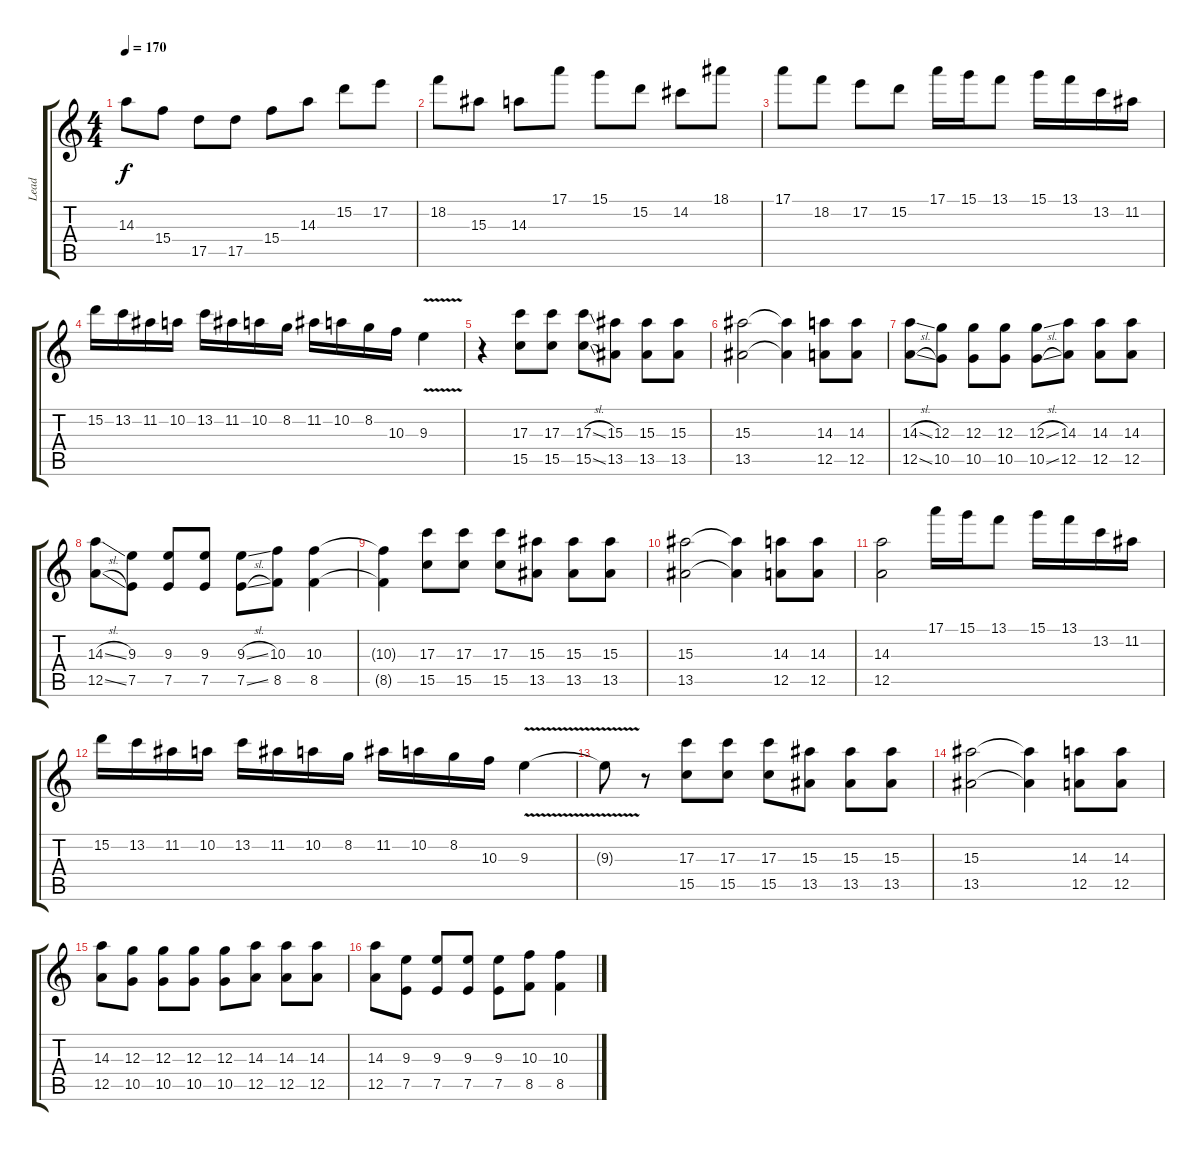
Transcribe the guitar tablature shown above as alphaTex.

\track ("Lead" "Lead") {instrument overdrivenguitar}
\staff {score tabs}
\tuning (E4 B3 G3 D3 A2 D2) {hide}
\ts (4 4)
\tempo 170
\clef g2
\ks c
14.3.8{dy f} 15.4.8 17.5.8 17.5.8 15.4.8 14.3.8 15.2.8 17.2.8 |
18.2.8 15.3.8 14.3.8 17.1.8 15.1.8 15.2.8 14.2.8 18.1.8 |
17.1.8 18.2.8 17.2.8 15.2.8 17.1.16 15.1.16 13.1.8 15.1.16 13.1.16 13.2.16 11.2.16 |
15.2.16 13.2.16 11.2.16 10.2.16 13.2.16 11.2.16 10.2.16 8.2.16 11.2.16 10.2.16 8.2.16 10.3.16 9.3{v}.4 |
r.4 (17.3 15.5).8 (17.3 15.5).8 (17.3{sl} 15.5{sl}).8 (15.3 13.5).8 (15.3 13.5).8 (15.3 13.5).8 |
(15.3 13.5).2 (15.3{t} 13.5{t}).4 (14.3 12.5).8 (14.3 12.5).8 |
(14.3{sl} 12.5{sl}).8 (12.3 10.5).8 (12.3 10.5).8 (12.3 10.5).8 (12.3{sl} 10.5{sl}).8 (14.3 12.5).8 (14.3 12.5).8 (14.3 12.5).8 |
(14.3{sl} 12.5{sl}).8 (9.3 7.5).8 (9.3 7.5).8 (9.3 7.5).8 (9.3{sl} 7.5{sl}).8 (10.3 8.5).8 (10.3 8.5).4 |
(10.3{t} 8.5{t}).4 (17.3 15.5).8 (17.3 15.5).8 (17.3 15.5).8 (15.3 13.5).8 (15.3 13.5).8 (15.3 13.5).8 |
(15.3 13.5).2 (15.3{t} 13.5{t}).4 (14.3 12.5).8 (14.3 12.5).8 |
(14.3 12.5).2 17.1.16 15.1.16 13.1.8 15.1.16 13.1.16 13.2.16 11.2.16 |
15.2.16 13.2.16 11.2.16 10.2.16 13.2.16 11.2.16 10.2.16 8.2.16 11.2.16 10.2.16 8.2.16 10.3.16 9.3{v}.4 |
9.3{t}.8 r.8 (17.3 15.5).8 (17.3 15.5).8 (17.3 15.5).8 (15.3 13.5).8 (15.3 13.5).8 (15.3 13.5).8 |
(15.3 13.5).2 (15.3{t} 13.5{t}).4 (14.3 12.5).8 (14.3 12.5).8 |
(14.3 12.5).8 (12.3 10.5).8 (12.3 10.5).8 (12.3 10.5).8 (12.3 10.5).8 (14.3 12.5).8 (14.3 12.5).8 (14.3 12.5).8 |
(14.3 12.5).8 (9.3 7.5).8 (9.3 7.5).8 (9.3 7.5).8 (9.3 7.5).8 (10.3 8.5).8 (10.3 8.5).4
